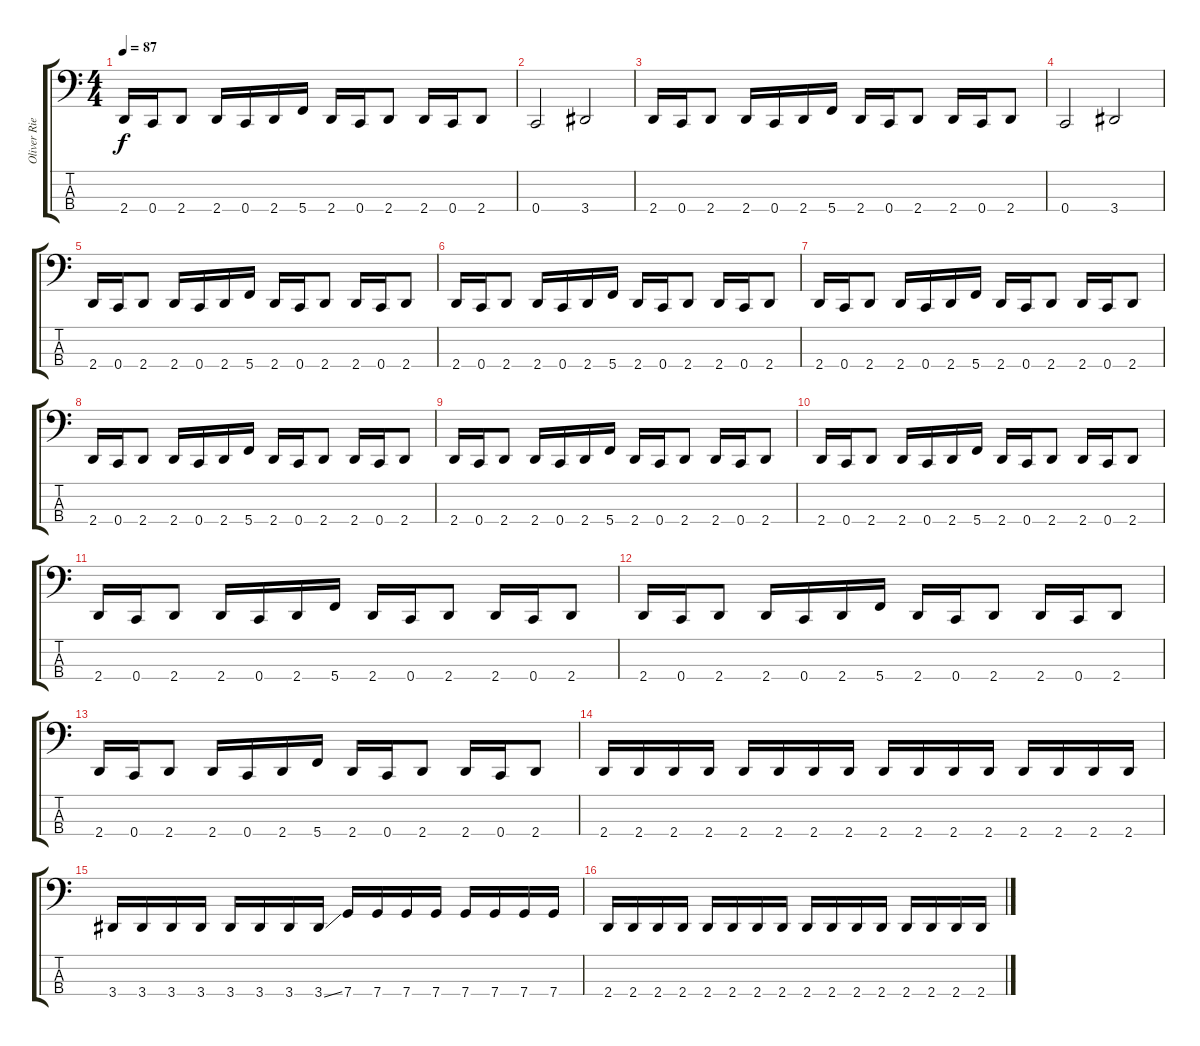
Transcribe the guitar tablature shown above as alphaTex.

\track ("Oliver Riedel - Bass" "Oliver Rie") {instrument electricbassfinger}
\staff {score tabs}
\tuning (F2 C2 G1 C1) {hide}
\ts (4 4)
\tempo 87
\clef f4
\ks c
2.4.16{dy f} 0.4.16 2.4.8 2.4.16 0.4.16 2.4.16 5.4.16 2.4.16 0.4.16 2.4.8 2.4.16 0.4.16 2.4.8 |
0.4.2 3.4.2 |
2.4.16 0.4.16 2.4.8 2.4.16 0.4.16 2.4.16 5.4.16 2.4.16 0.4.16 2.4.8 2.4.16 0.4.16 2.4.8 |
0.4.2 3.4.2 |
2.4.16{instrument lead2sawtooth} 0.4.16 2.4.8 2.4.16 0.4.16 2.4.16 5.4.16 2.4.16 0.4.16 2.4.8 2.4.16 0.4.16 2.4.8 |
2.4.16 0.4.16 2.4.8 2.4.16 0.4.16 2.4.16 5.4.16 2.4.16 0.4.16 2.4.8 2.4.16 0.4.16 2.4.8 |
2.4.16 0.4.16 2.4.8 2.4.16 0.4.16 2.4.16 5.4.16 2.4.16 0.4.16 2.4.8 2.4.16 0.4.16 2.4.8 |
2.4.16 0.4.16 2.4.8 2.4.16 0.4.16 2.4.16 5.4.16 2.4.16 0.4.16 2.4.8 2.4.16 0.4.16 2.4.8 |
2.4.16 0.4.16 2.4.8 2.4.16 0.4.16 2.4.16 5.4.16 2.4.16 0.4.16 2.4.8 2.4.16 0.4.16 2.4.8 |
2.4.16 0.4.16 2.4.8 2.4.16 0.4.16 2.4.16 5.4.16 2.4.16 0.4.16 2.4.8 2.4.16 0.4.16 2.4.8 |
2.4.16 0.4.16 2.4.8 2.4.16 0.4.16 2.4.16 5.4.16 2.4.16 0.4.16 2.4.8 2.4.16 0.4.16 2.4.8 |
2.4.16 0.4.16 2.4.8 2.4.16 0.4.16 2.4.16 5.4.16 2.4.16 0.4.16 2.4.8 2.4.16 0.4.16 2.4.8 |
2.4.16 0.4.16 2.4.8 2.4.16 0.4.16 2.4.16 5.4.16 2.4.16 0.4.16 2.4.8 2.4.16 0.4.16 2.4.8 |
2.4.16 2.4.16 2.4.16 2.4.16 2.4.16 2.4.16 2.4.16 2.4.16 2.4.16 2.4.16 2.4.16 2.4.16 2.4.16 2.4.16 2.4.16 2.4.16 |
3.4.16 3.4.16 3.4.16 3.4.16 3.4.16 3.4.16 3.4.16 3.4{ss}.16 7.4.16 7.4.16 7.4.16 7.4.16 7.4.16 7.4.16 7.4.16 7.4.16 |
2.4.16 2.4.16 2.4.16 2.4.16 2.4.16 2.4.16 2.4.16 2.4.16 2.4.16 2.4.16 2.4.16 2.4.16 2.4.16 2.4.16 2.4.16 2.4.16
